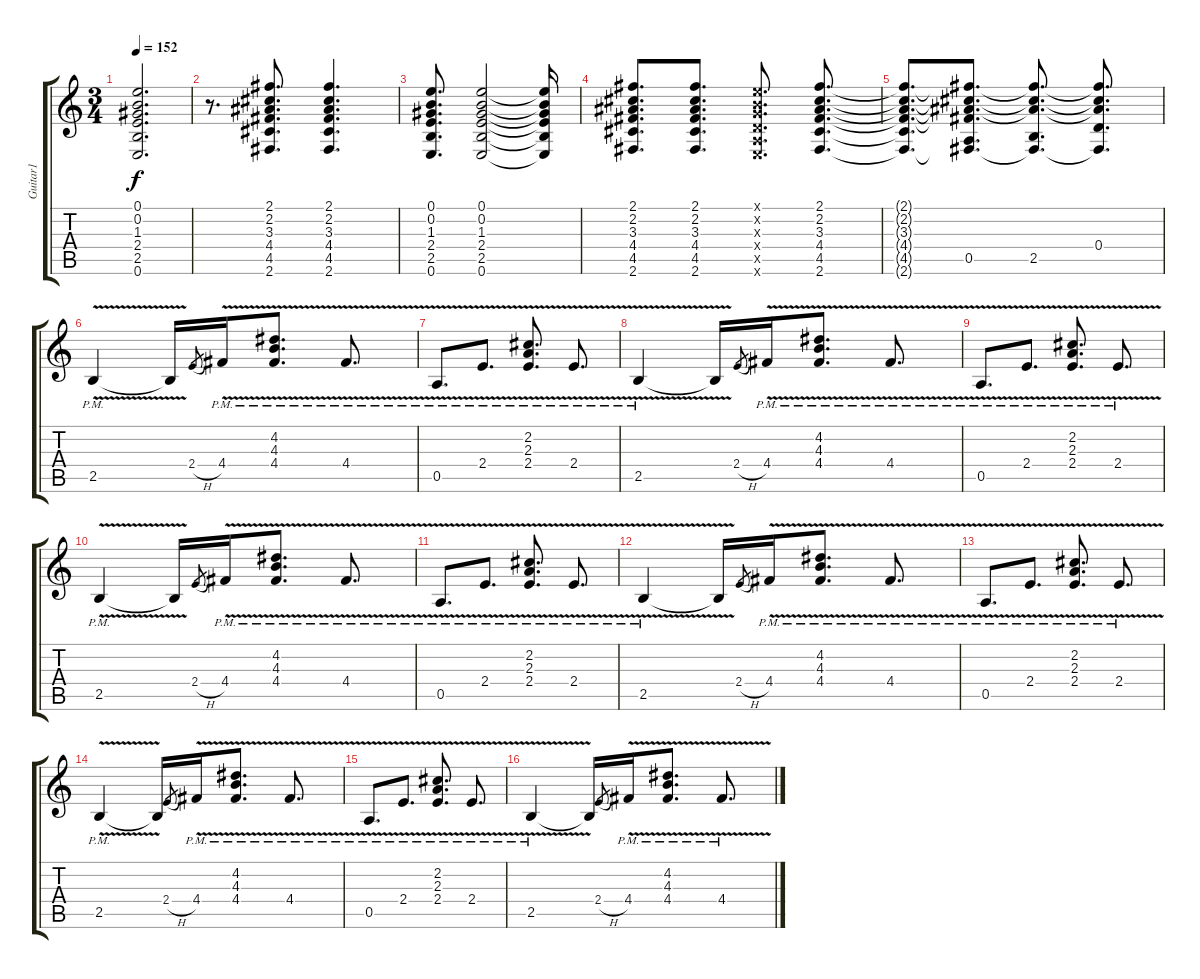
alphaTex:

\track ("Guitar1" "Guitar1") {instrument electricguitarclean}
\staff {score tabs}
\tuning (E4 B3 G3 D3 A2 E2) {hide}
\ts (3 4)
\tempo 152
\clef g2
\ks c
(0.1{t} 0.2{t} 1.3{t} 2.4{t} 2.5{t} 0.6{t}).2{d dy f} |
r.8{d} (2.1 2.2 3.3 4.4 4.5 2.6).8{d} (2.1 2.2 3.3 4.4 4.5 2.6).4{d} |
(0.1 0.2 1.3 2.4 2.5 0.6).8{d} (0.1 0.2 1.3 2.4 2.5 0.6).2 (0.1{t} 0.2{t} 1.3{t} 2.4{t} 2.5{t} 0.6{t}).16 |
(2.1 2.2 3.3 4.4 4.5 2.6).8{d} (2.1 2.2 3.3 4.4 4.5 2.6).8{d} (0.1{x} 0.2{x} 0.3{x} 0.4{x} 0.5{x} 0.6{x}).8{d} (2.1 2.2 3.3 4.4 4.5 2.6).8{d} |
(2.1{t} 2.2{t} 3.3{t} 4.4{t} 4.5{t} 2.6{t}).8{d} (2.1{t} 2.2{t} 3.3{t} 4.4{t} 0.5 2.6{t}).8{d} (2.1{t} 2.2{t} 3.3{t} 2.5 2.6{t}).8{d} (2.1{t} 2.2{t} 3.3{t} 0.4 2.6{t}).8{d} |
2.5{v pm}.4 2.5{v t}.16 2.4{h}.8{gr} 4.4{v pm}.16 (4.2{v pm} 4.3{v pm} 4.4{v pm}).8{d} 4.4{v pm}.8{d} |
0.5{v pm}.8{d} 2.4{v pm}.8{d} (2.2{v pm} 2.3{v pm} 2.4{v pm}).8{d} 2.4{v pm}.8{d} |
2.5{v pm}.4 2.5{v t}.16 2.4{h}.8{gr} 4.4{v pm}.16 (4.2{v pm} 4.3{v pm} 4.4{v pm}).8{d} 4.4{v pm}.8{d} |
0.5{v pm}.8{d} 2.4{v pm}.8{d} (2.2{v pm} 2.3{v pm} 2.4{v pm}).8{d} 2.4{v pm}.8{d} |
2.5{v pm}.4 2.5{v t}.16 2.4{h}.8{gr} 4.4{v pm}.16 (4.2{v pm} 4.3{v pm} 4.4{v pm}).8{d} 4.4{v pm}.8{d} |
0.5{v pm}.8{d} 2.4{v pm}.8{d} (2.2{v pm} 2.3{v pm} 2.4{v pm}).8{d} 2.4{v pm}.8{d} |
2.5{v pm}.4 2.5{v t}.16 2.4{h}.8{gr} 4.4{v pm}.16 (4.2{v pm} 4.3{v pm} 4.4{v pm}).8{d} 4.4{v pm}.8{d} |
0.5{v pm}.8{d} 2.4{v pm}.8{d} (2.2{v pm} 2.3{v pm} 2.4{v pm}).8{d} 2.4{v pm}.8{d} |
2.5{v pm}.4 2.5{v t}.16 2.4{h}.8{gr} 4.4{v pm}.16 (4.2{v pm} 4.3{v pm} 4.4{v pm}).8{d} 4.4{v pm}.8{d} |
0.5{v pm}.8{d} 2.4{v pm}.8{d} (2.2{v pm} 2.3{v pm} 2.4{v pm}).8{d} 2.4{v pm}.8{d} |
2.5{v pm}.4 2.5{v t}.16 2.4{h}.8{gr} 4.4{v pm}.16 (4.2{v pm} 4.3{v pm} 4.4{v pm}).8{d} 4.4{v pm}.8{d}
